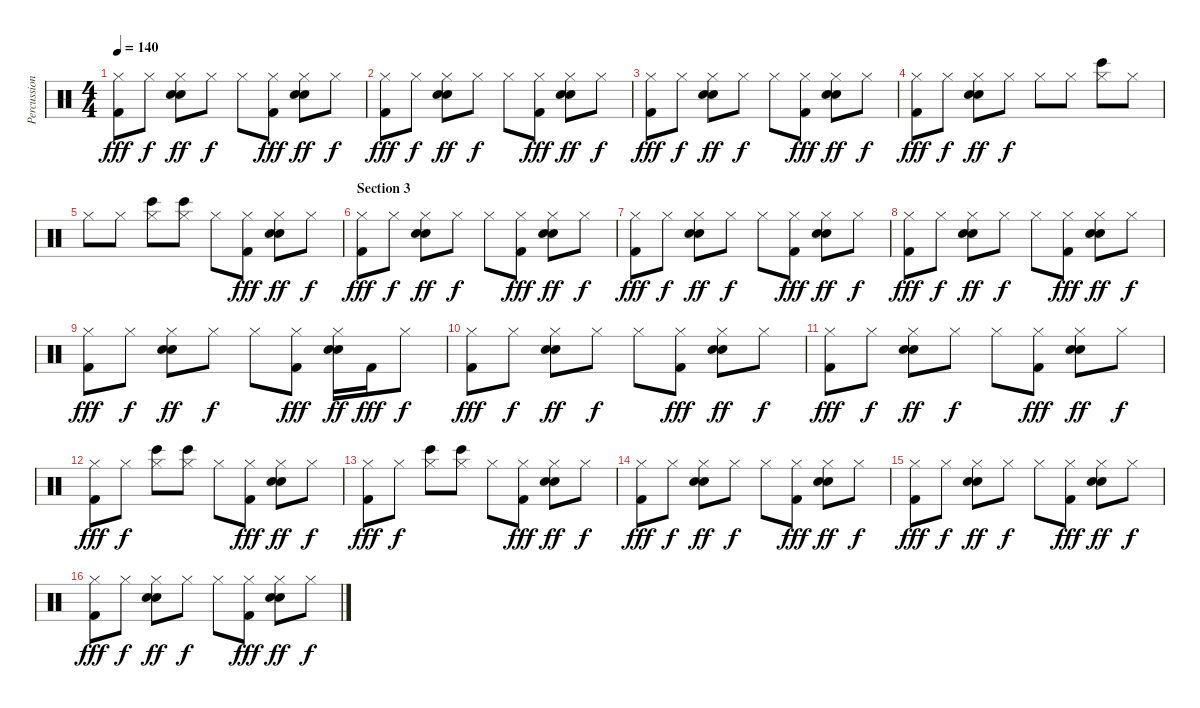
\track ("Percussion" "Percussion") {instrument percussion}
\staff {score}
\articulation defaults
\ts (4 4)
\tempo 140
\clef neutral
\ks c
("Hi-Hat (closed)" "Kick (hit) 2").8{dy fff} "Hi-Hat (closed)".8{dy f} ("Hi-Hat (closed)" "Electric Snare (hit)" "Snare (hit) 2").8{dy ff} "Hi-Hat (closed)".8{dy f} "Hi-Hat (closed)".8 ("Hi-Hat (closed)" "Kick (hit) 2").8{dy fff} ("Hi-Hat (closed)" "Electric Snare (hit)" "Snare (hit) 2").8{dy ff} "Hi-Hat (closed)".8{dy f} |
("Hi-Hat (closed)" "Kick (hit) 2").8{dy fff} "Hi-Hat (closed)".8{dy f} ("Hi-Hat (closed)" "Electric Snare (hit)" "Snare (hit) 2").8{dy ff} "Hi-Hat (closed)".8{dy f} "Hi-Hat (closed)".8 ("Hi-Hat (closed)" "Kick (hit) 2").8{dy fff} ("Hi-Hat (closed)" "Electric Snare (hit)" "Snare (hit) 2").8{dy ff} "Hi-Hat (closed)".8{dy f} |
("Hi-Hat (closed)" "Kick (hit) 2").8{dy fff} "Hi-Hat (closed)".8{dy f} ("Hi-Hat (closed)" "Electric Snare (hit)" "Snare (hit) 2").8{dy ff} "Hi-Hat (closed)".8{dy f} "Hi-Hat (closed)".8 ("Hi-Hat (closed)" "Kick (hit) 2").8{dy fff} ("Hi-Hat (closed)" "Electric Snare (hit)" "Snare (hit) 2").8{dy ff} "Hi-Hat (closed)".8{dy f} |
("Hi-Hat (closed)" "Kick (hit) 2").8{dy fff} "Hi-Hat (closed)".8{dy f} ("Hi-Hat (closed)" "Electric Snare (hit)" "Snare (hit) 2").8{dy ff} "Hi-Hat (closed)".8{dy f} "Hi-Hat (closed)".8 "Hi-Hat (closed)".8 ("Hi-Hat (closed)" "Bongo High (hit)").8 "Hi-Hat (closed)".8 |
"Hi-Hat (closed)".8 "Hi-Hat (closed)".8 ("Hi-Hat (closed)" "Bongo High (hit)").8 ("Hi-Hat (closed)" "Bongo High (hit)").8 "Hi-Hat (closed)".8 ("Hi-Hat (closed)" "Kick (hit) 2").8{dy fff} ("Hi-Hat (closed)" "Electric Snare (hit)" "Snare (hit) 2").8{dy ff} "Hi-Hat (closed)".8{dy f} |
\section ("" "Section 3")
("Hi-Hat (closed)" "Kick (hit) 2").8{dy fff} "Hi-Hat (closed)".8{dy f} ("Hi-Hat (closed)" "Electric Snare (hit)" "Snare (hit) 2").8{dy ff} "Hi-Hat (closed)".8{dy f} "Hi-Hat (closed)".8 ("Hi-Hat (closed)" "Kick (hit) 2").8{dy fff} ("Hi-Hat (closed)" "Electric Snare (hit)" "Snare (hit) 2").8{dy ff} "Hi-Hat (closed)".8{dy f} |
("Hi-Hat (closed)" "Kick (hit) 2").8{dy fff} "Hi-Hat (closed)".8{dy f} ("Hi-Hat (closed)" "Electric Snare (hit)" "Snare (hit) 2").8{dy ff} "Hi-Hat (closed)".8{dy f} "Hi-Hat (closed)".8 ("Hi-Hat (closed)" "Kick (hit) 2").8{dy fff} ("Hi-Hat (closed)" "Electric Snare (hit)" "Snare (hit) 2").8{dy ff} "Hi-Hat (closed)".8{dy f} |
("Hi-Hat (closed)" "Kick (hit) 2").8{dy fff} "Hi-Hat (closed)".8{dy f} ("Hi-Hat (closed)" "Electric Snare (hit)" "Snare (hit) 2").8{dy ff} "Hi-Hat (closed)".8{dy f} "Hi-Hat (closed)".8 ("Hi-Hat (closed)" "Kick (hit) 2").8{dy fff} ("Hi-Hat (closed)" "Electric Snare (hit)" "Snare (hit) 2").8{dy ff} "Hi-Hat (closed)".8{dy f} |
("Hi-Hat (closed)" "Kick (hit) 2").8{dy fff} "Hi-Hat (closed)".8{dy f} ("Hi-Hat (closed)" "Electric Snare (hit)" "Snare (hit) 2").8{dy ff} "Hi-Hat (closed)".8{dy f} "Hi-Hat (closed)".8 ("Hi-Hat (closed)" "Kick (hit) 2").8{dy fff} ("Hi-Hat (closed)" "Electric Snare (hit)" "Snare (hit) 2").16{dy ff} "Kick (hit) 2".16{dy fff} "Hi-Hat (closed)".8{dy f} |
("Hi-Hat (closed)" "Kick (hit) 2").8{dy fff} "Hi-Hat (closed)".8{dy f} ("Hi-Hat (closed)" "Electric Snare (hit)" "Snare (hit) 2").8{dy ff} "Hi-Hat (closed)".8{dy f} "Hi-Hat (closed)".8 ("Hi-Hat (closed)" "Kick (hit) 2").8{dy fff} ("Hi-Hat (closed)" "Electric Snare (hit)" "Snare (hit) 2").8{dy ff} "Hi-Hat (closed)".8{dy f} |
("Hi-Hat (closed)" "Kick (hit) 2").8{dy fff} "Hi-Hat (closed)".8{dy f} ("Hi-Hat (closed)" "Electric Snare (hit)" "Snare (hit) 2").8{dy ff} "Hi-Hat (closed)".8{dy f} "Hi-Hat (closed)".8 ("Hi-Hat (closed)" "Kick (hit) 2").8{dy fff} ("Hi-Hat (closed)" "Electric Snare (hit)" "Snare (hit) 2").8{dy ff} "Hi-Hat (closed)".8{dy f} |
("Hi-Hat (closed)" "Kick (hit) 2").8{dy fff} "Hi-Hat (closed)".8{dy f} ("Hi-Hat (closed)" "Bongo High (hit)").8 ("Hi-Hat (closed)" "Bongo High (hit)").8 "Hi-Hat (closed)".8 ("Hi-Hat (closed)" "Kick (hit) 2").8{dy fff} ("Hi-Hat (closed)" "Electric Snare (hit)" "Snare (hit) 2").8{dy ff} "Hi-Hat (closed)".8{dy f} |
("Hi-Hat (closed)" "Kick (hit) 2").8{dy fff} "Hi-Hat (closed)".8{dy f} ("Hi-Hat (closed)" "Bongo High (hit)").8 ("Hi-Hat (closed)" "Bongo High (hit)").8 "Hi-Hat (closed)".8 ("Hi-Hat (closed)" "Kick (hit) 2").8{dy fff} ("Hi-Hat (closed)" "Electric Snare (hit)" "Snare (hit) 2").8{dy ff} "Hi-Hat (closed)".8{dy f} |
("Hi-Hat (closed)" "Kick (hit) 2").8{dy fff} "Hi-Hat (closed)".8{dy f} ("Hi-Hat (closed)" "Electric Snare (hit)" "Snare (hit) 2").8{dy ff} "Hi-Hat (closed)".8{dy f} "Hi-Hat (closed)".8 ("Hi-Hat (closed)" "Kick (hit) 2").8{dy fff} ("Hi-Hat (closed)" "Electric Snare (hit)" "Snare (hit) 2").8{dy ff} "Hi-Hat (closed)".8{dy f} |
("Hi-Hat (closed)" "Kick (hit) 2").8{dy fff} "Hi-Hat (closed)".8{dy f} ("Hi-Hat (closed)" "Electric Snare (hit)" "Snare (hit) 2").8{dy ff} "Hi-Hat (closed)".8{dy f} "Hi-Hat (closed)".8 ("Hi-Hat (closed)" "Kick (hit) 2").8{dy fff} ("Hi-Hat (closed)" "Electric Snare (hit)" "Snare (hit) 2").8{dy ff} "Hi-Hat (closed)".8{dy f} |
("Hi-Hat (closed)" "Kick (hit) 2").8{dy fff} "Hi-Hat (closed)".8{dy f} ("Hi-Hat (closed)" "Electric Snare (hit)" "Snare (hit) 2").8{dy ff} "Hi-Hat (closed)".8{dy f} "Hi-Hat (closed)".8 ("Hi-Hat (closed)" "Kick (hit) 2").8{dy fff} ("Hi-Hat (closed)" "Electric Snare (hit)" "Snare (hit) 2").8{dy ff} "Hi-Hat (closed)".8{dy f}
